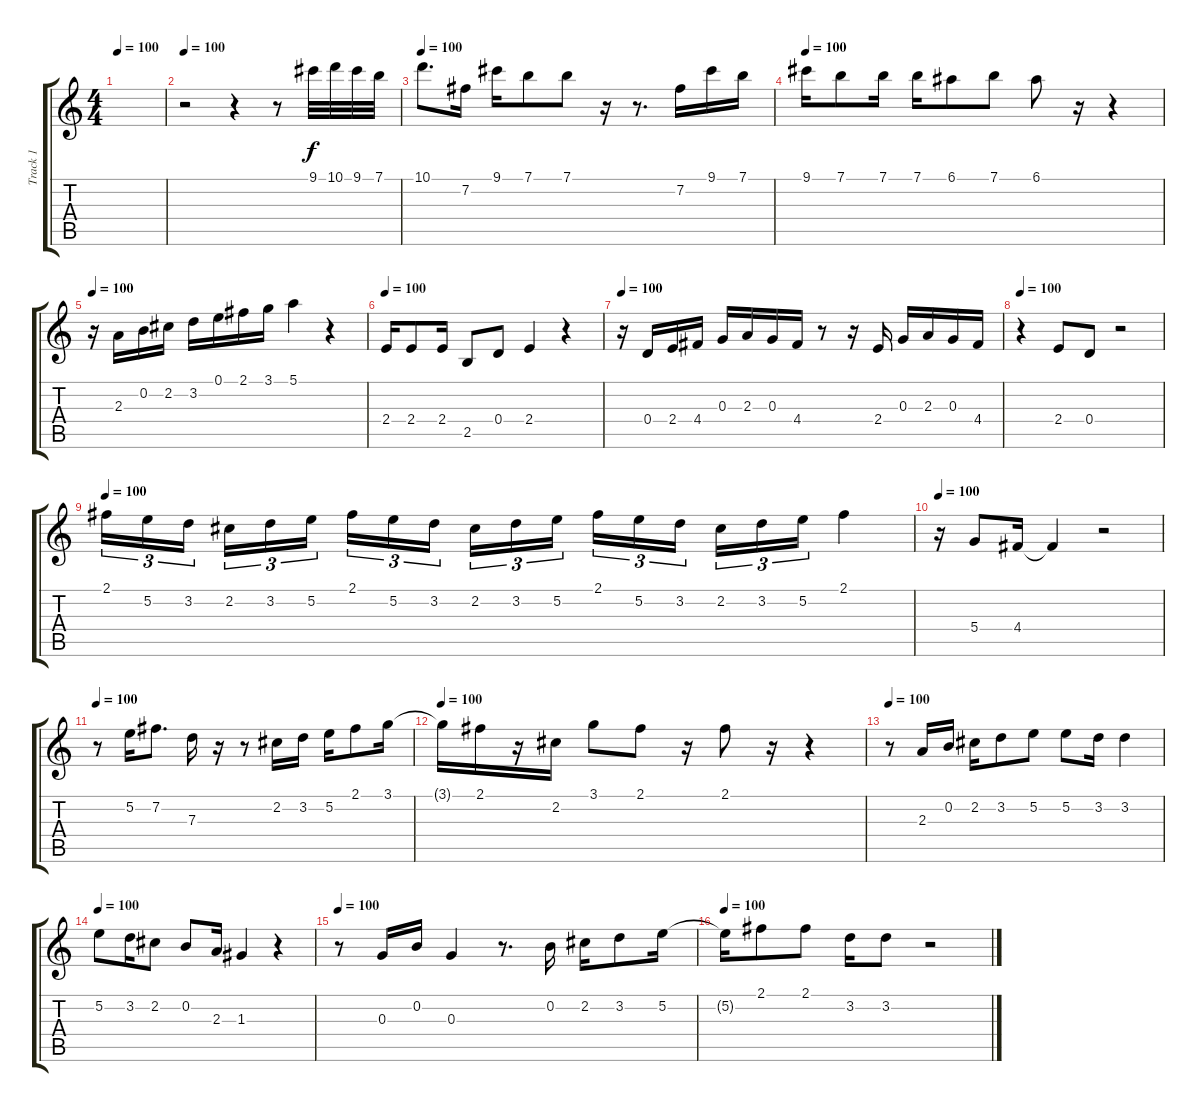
\track ("Track 1" "Track 1") {instrument acousticguitarnylon}
\staff {score tabs}
\tuning (E4 B3 G3 D3 A2 E2) {hide}
\ts (4 4)
\tempo 100
\clef g2
\ks c
|
\tempo 100
r.2 r.4 r.8 9.1.32 10.1.32 9.1.32 7.1.32 |
\tempo 100
10.1.8{d} 7.2.16 9.1.16 7.1.8 7.1.8 r.16 r.8{d} 7.2.16 9.1.16 7.1.16 |
\tempo 100
9.1.16 7.1.8 7.1.16 7.1.16 6.1.8 7.1.8 6.1.8 r.16 r.4 |
\tempo 100
r.16 2.3.16 0.2.16 2.2.16 3.2.16 0.1.16 2.1.16 3.1.16 5.1.4 r.4 |
\tempo 100
2.4.16 2.4.8 2.4.16 2.5.8 0.4.8 2.4.4 r.4 |
\tempo 100
r.16 0.4.16 2.4.16 4.4.16 0.3.16 2.3.16 0.3.16 4.4.16 r.8 r.16 2.4.16 0.3.16 2.3.16 0.3.16 4.4.16 |
\tempo 100
r.4 2.4.8 0.4.8 r.2 |
\tempo 100
2.1.16{tu (3 2)} 5.2.16{tu (3 2)} 3.2.16{tu (3 2) beam splitsecondary} 2.2.16{tu (3 2)} 3.2.16{tu (3 2)} 5.2.16{tu (3 2)} 2.1.16{tu (3 2)} 5.2.16{tu (3 2)} 3.2.16{tu (3 2) beam splitsecondary} 2.2.16{tu (3 2)} 3.2.16{tu (3 2)} 5.2.16{tu (3 2)} 2.1.16{tu (3 2)} 5.2.16{tu (3 2)} 3.2.16{tu (3 2) beam splitsecondary} 2.2.16{tu (3 2)} 3.2.16{tu (3 2)} 5.2.16{tu (3 2)} 2.1.4 |
\tempo 100
r.16 5.4.8 4.4.16 4.4{t}.4 r.2 |
\tempo 100
r.8 5.2.16 7.2.8{d} 7.3.16 r.16 r.8 2.2.16 3.2.16 5.2.16 2.1.8 3.1.16 |
\tempo 100
3.1{t}.16 2.1.16 r.16 2.2.16 3.1.8 2.1.8 r.16 2.1.8 r.16 r.4 |
\tempo 100
r.8 2.3.16 0.2.16 2.2.16 3.2.8 5.2.8 5.2.8 3.2.16 3.2.4 |
\tempo 100
5.2.8 3.2.16 2.2.8 0.2.8 2.3.16 1.3.4 r.4 |
\tempo 100
r.8 0.3.16 0.2.16 0.3.4 r.8{d} 0.2.16 2.2.16 3.2.8 5.2.16 |
\tempo 100
5.2{t}.16 2.1.8 2.1.8 3.2.16 3.2.8 r.2
